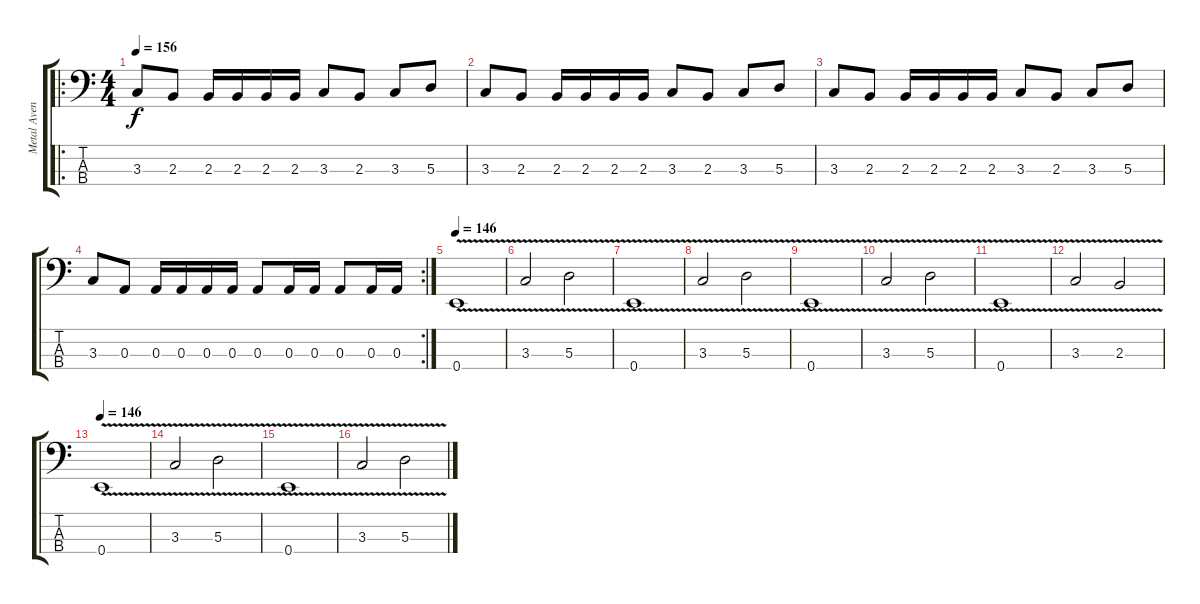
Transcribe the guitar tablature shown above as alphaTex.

\track ("Metal Avenger" "Metal Aven") {instrument electricbasspick}
\staff {score tabs}
\tuning (G2 D2 A1 E1) {hide}
\ro
\ts (4 4)
\tempo 156
\clef f4
\ks c
3.3.8{dy f} 2.3.8 2.3.16 2.3.16 2.3.16 2.3.16 3.3.8 2.3.8 3.3.8 5.3.8 |
3.3.8 2.3.8 2.3.16 2.3.16 2.3.16 2.3.16 3.3.8 2.3.8 3.3.8 5.3.8 |
3.3.8 2.3.8 2.3.16 2.3.16 2.3.16 2.3.16 3.3.8 2.3.8 3.3.8 5.3.8 |
\rc 2
3.3.8 0.3.8 0.3.16 0.3.16 0.3.16 0.3.16 0.3.8 0.3.16 0.3.16 0.3.8 0.3.16 0.3.16 |
\tempo 146
0.4{v}.1 |
3.3{v}.2 5.3{v}.2 |
0.4{v}.1 |
3.3{v}.2 5.3{v}.2 |
0.4{v}.1 |
3.3{v}.2 5.3{v}.2 |
0.4{v}.1 |
3.3{v}.2 2.3{v}.2 |
\tempo 146
0.4{v}.1 |
3.3{v}.2 5.3{v}.2 |
0.4{v}.1 |
3.3{v}.2 5.3{v}.2
